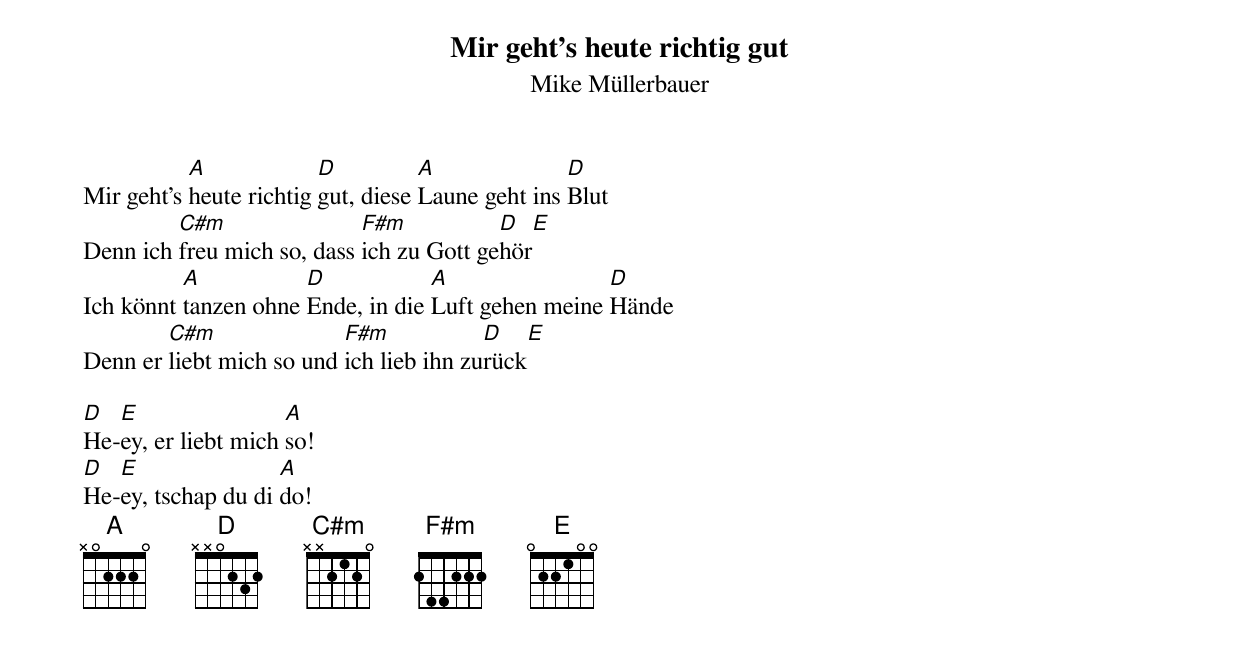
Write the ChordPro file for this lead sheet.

{title:Mir geht's heute richtig gut}
{subtitle:Mike Müllerbauer}
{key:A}

Mir geht’s [A]heute richtig [D]gut, diese [A]Laune geht ins [D]Blut
Denn ich [C#m]freu mich so, dass [F#m]ich zu Gott ge[D]hör[E]
Ich könnt [A]tanzen ohne [D]Ende, in die [A]Luft gehen meine [D]Hände
Denn er [C#m]liebt mich so und [F#m]ich lieb ihn zu[D]rück[E]

[D]He-[E]ey, er liebt mich [A]so!
[D]He-[E]ey, tschap du di [A]do!
